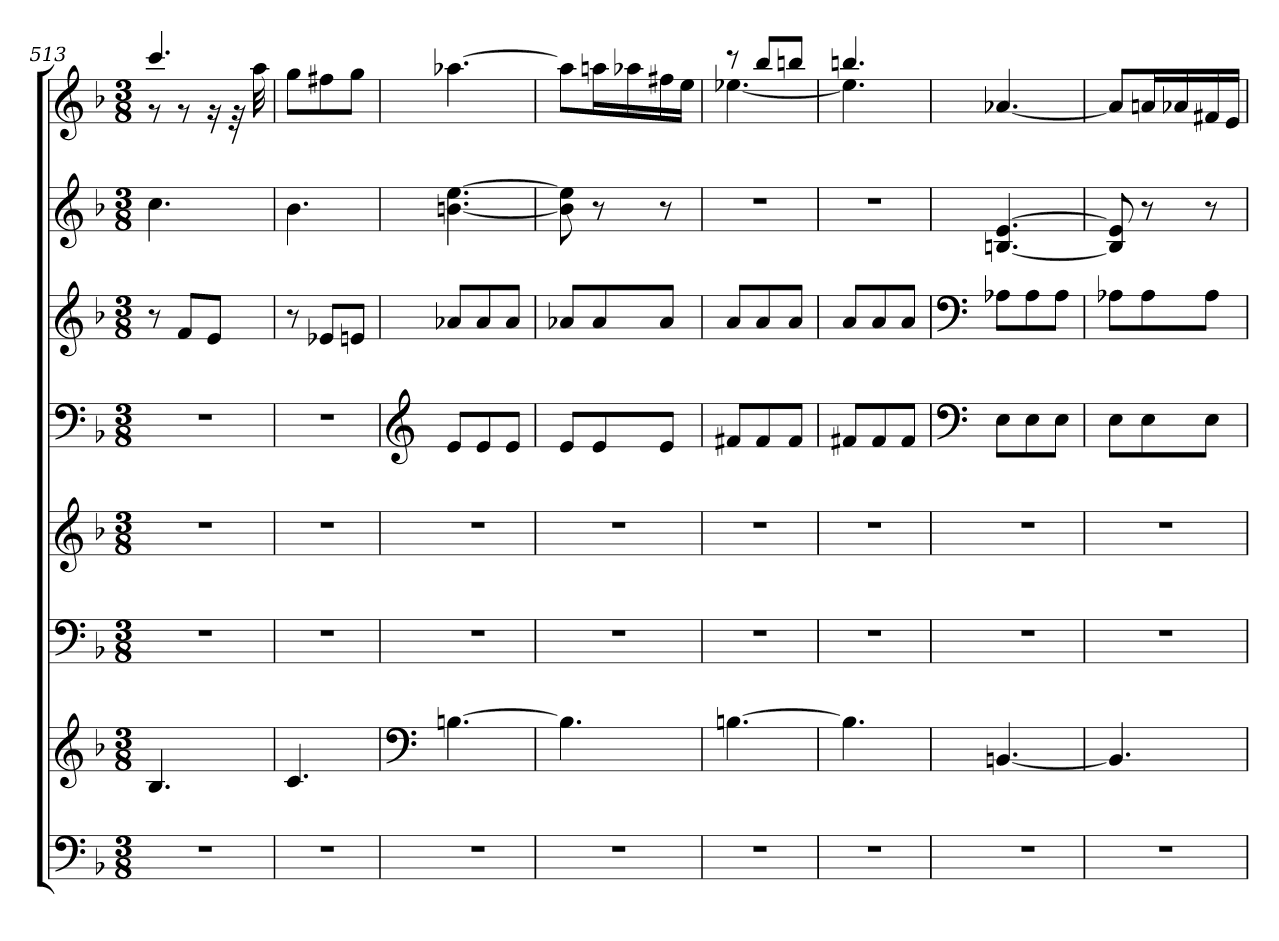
**kern	**kern	**kern	**kern	**kern	**kern	**kern	**kern
*part5	*part5	*part4	*part4	*part3	*part3	*part2	*part1
*staff8	*staff7	*staff6	*staff5	*staff4	*staff3	*staff2	*staff1
!!LO:PB:g=z
*clefF4	*clefG2	*clefF4	*clefG2	*clefF4	*clefG2	*clefG2	*clefG2
*k[b-]	*k[b-]	*k[b-]	*k[b-]	*k[b-]	*k[b-]	*k[b-]	*k[b-]
*M3/8	*M3/8	*M3/8	*M3/8	*M3/8	*M3/8	*M3/8	*M3/8
=513	=513	=513	=513	=513	=513	=513	=513
*	*	*	*	*	*	*	*^
4.r	4.B-/	4.r	4.r	4.r	8r	4.cc\	4.ccc/	8r
.	.	.	.	.	8f/L	.	.	8r
.	.	.	.	.	8e/J	.	.	16r
.	.	.	.	.	.	.	.	32r
.	.	.	.	.	.	.	.	32aa\
*	*	*	*	*	*	*	*v	*v
=514	=514	=514	=514	=514	=514	=514	=514
4.r	4.c/	4.r	4.r	4.r	8r	4.b-\	8gg\L
.	.	.	.	.	8e-X/L	.	8ff#X\
*	*	*	*	*	*	*	*MM147
.	.	.	.	.	8en/J	.	8gg\J
=515	=515	=515	=515	=515	=515	=515	=515
*	*clefF4	*	*	*clefG2	*	*	*
*	*	*	*	*	*	*	*MM154
4.r	[4.Bn\	4.r	4.r	8e/L	8a-X/L	[4.bn\ [4.ee\	[4.aa-X\
.	.	.	.	8e/	8a-/	.	.
.	.	.	.	8e/J	8a-/J	.	.
=516	=516	=516	=516	=516	=516	=516	=516
4.r	4.B\]	4.r	4.r	8e/L	8a-X/L	8b\] 8ee\]	8aa-\L]
.	.	.	.	8e/	8a-/	8r	16aan\L
.	.	.	.	.	.	.	16aa-X\
.	.	.	.	8e/J	8a-/J	8r	16ff#X\
.	.	.	.	.	.	.	16ee\JJ
=517	=517	=517	=517	=517	=517	=517	=517
*	*	*	*	*	*	*	*^
4.r	[4.Bn\	4.r	4.r	8f#X/L	8a/L	4.r	8r	[4.ee-X\
.	.	.	.	8f#/	8a/	.	8bb-/L	.
.	.	.	.	8f#/J	8a/J	.	8bbn/J	.
=518	=518	=518	=518	=518	=518	=518	=518	=518
4.r	4.B\]	4.r	4.r	8f#X/L	8a/L	4.r	4.bbn/	4.ee-\]
.	.	.	.	8f#/	8a/	.	.	.
.	.	.	.	8f#/J	8a/J	.	.	.
*	*	*	*	*	*	*	*v	*v
=519	=519	=519	=519	=519	=519	=519	=519
*	*	*	*	*clefF4	*clefF4	*	*
*	*	*	*	*	*	*	*MM154
4.r	[4.BBn/	4.r	4.r	8E\L	8A-X\L	[4.Bn/ [4.e/	[4.a-X/
.	.	.	.	8E\	8A-\	.	.
.	.	.	.	8E\J	8A-\J	.	.
!!LO:PB:g=z
=520	=520	=520	=520	=520	=520	=520	=520
4.r	4.BB/]	4.r	4.r	8E\L	8A-X\L	8B/] 8e/]	8a-/L]
.	.	.	.	8E\	8A-\	8r	16an/L
.	.	.	.	.	.	.	16a-X/
.	.	.	.	8E\J	8A-\J	8r	16f#X/
.	.	.	.	.	.	.	16e/JJ
=	=	=	=	=	=	=	=
*-	*-	*-	*-	*-	*-	*-	*-
